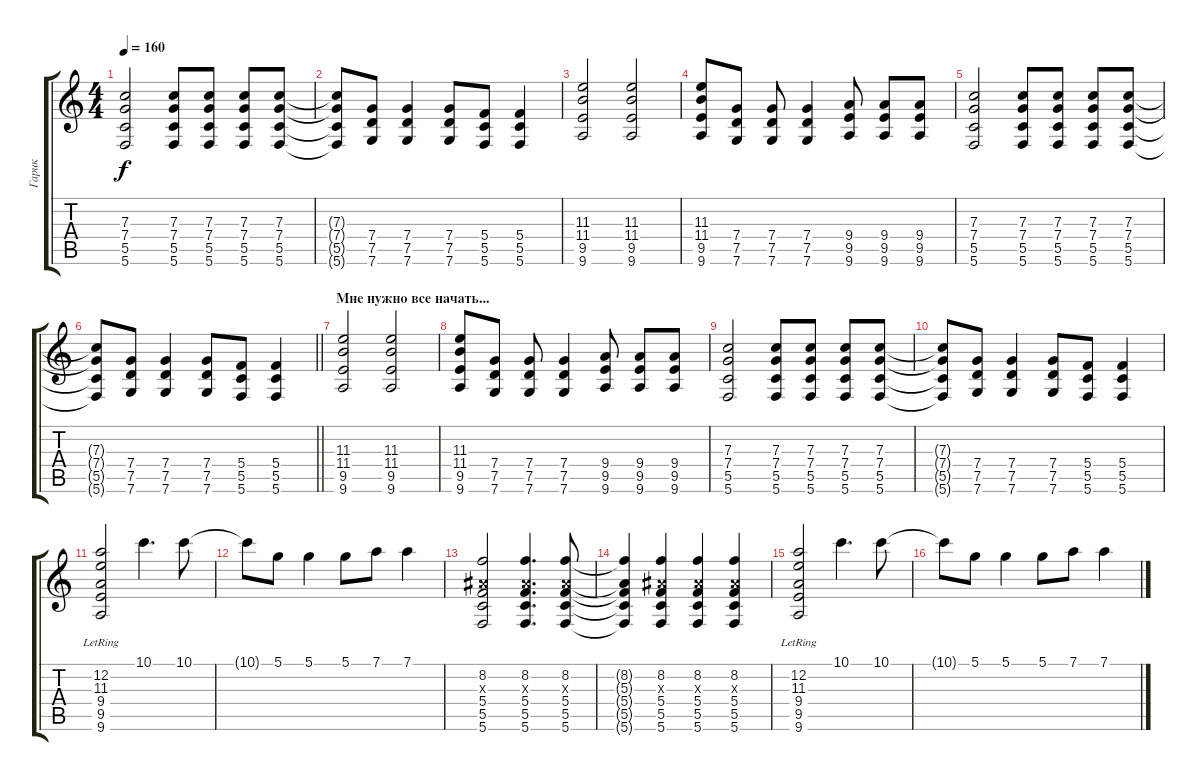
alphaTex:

\track ("Гарик" "Гарик") {instrument electricguitarclean}
\staff {score tabs}
\tuning (D4 A3 F3 C3 G2 C2) {hide}
\ts (4 4)
\tempo 160
\clef g2
\ks c
(7.3 7.4 5.5 5.6).2{dy f} (7.3 7.4 5.5 5.6).8 (7.3 7.4 5.5 5.6).8 (7.3 7.4 5.5 5.6).8 (7.3 7.4 5.5 5.6).8 |
(7.3{t} 7.4{t} 5.5{t} 5.6{t}).8 (7.4 7.5 7.6).8 (7.4 7.5 7.6).4 (7.4 7.5 7.6).8 (5.4 5.5 5.6).8 (5.4 5.5 5.6).4 |
(11.3 11.4 9.5 9.6).2 (11.3 11.4 9.5 9.6).2 |
(11.3 11.4 9.5 9.6).8 (7.4 7.5 7.6).8 (7.4 7.5 7.6).8 (7.4 7.5 7.6).4 (9.4 9.5 9.6).8 (9.4 9.5 9.6).8 (9.4 9.5 9.6).8 |
(7.3 7.4 5.5 5.6).2 (7.3 7.4 5.5 5.6).8 (7.3 7.4 5.5 5.6).8 (7.3 7.4 5.5 5.6).8 (7.3 7.4 5.5 5.6).8 |
\barLineRight lightlight
(7.3{t} 7.4{t} 5.5{t} 5.6{t}).8 (7.4 7.5 7.6).8 (7.4 7.5 7.6).4 (7.4 7.5 7.6).8 (5.4 5.5 5.6).8 (5.4 5.5 5.6).4 |
\section ("" "Мне нужно все начать...")
(11.3 11.4 9.5 9.6).2 (11.3 11.4 9.5 9.6).2 |
(11.3 11.4 9.5 9.6).8 (7.4 7.5 7.6).8 (7.4 7.5 7.6).8 (7.4 7.5 7.6).4 (9.4 9.5 9.6).8 (9.4 9.5 9.6).8 (9.4 9.5 9.6).8 |
(7.3 7.4 5.5 5.6).2 (7.3 7.4 5.5 5.6).8 (7.3 7.4 5.5 5.6).8 (7.3 7.4 5.5 5.6).8 (7.3 7.4 5.5 5.6).8 |
(7.3{t} 7.4{t} 5.5{t} 5.6{t}).8 (7.4 7.5 7.6).8 (7.4 7.5 7.6).4 (7.4 7.5 7.6).8 (5.4 5.5 5.6).8 (5.4 5.5 5.6).4 |
(12.2{lr} 11.3{lr} 9.4{lr} 9.5{lr} 9.6{lr}).2 10.1.4{d} 10.1.8 |
10.1{t}.8 5.1.8 5.1.4 5.1.8 7.1.8 7.1.4 |
(8.2 5.3{x} 5.4 5.5 5.6).2 (8.2 5.3{x} 5.4 5.5 5.6).4{d} (8.2 5.3{x} 5.4 5.5 5.6).8 |
(8.2{t} 5.3{t} 5.4{t} 5.5{t} 5.6{t}).4 (8.2 5.3{x} 5.4 5.5 5.6).4 (8.2 5.3{x} 5.4 5.5 5.6).4 (8.2 5.3{x} 5.4 5.5 5.6).4 |
(12.2{lr} 11.3{lr} 9.4{lr} 9.5{lr} 9.6{lr}).2 10.1.4{d} 10.1.8 |
10.1{t}.8 5.1.8 5.1.4 5.1.8 7.1.8 7.1.4
